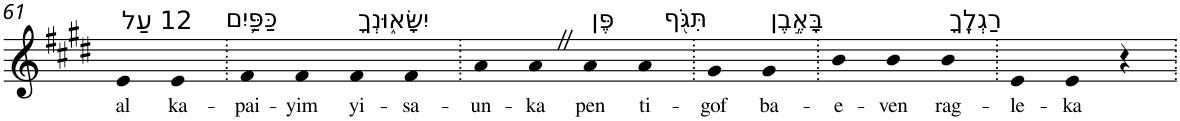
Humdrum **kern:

**kern	**text
*part1	*part1
*staff1	*staff1
*I"Piano	*
*I'Pno	*
!!LO:PB:g=z
*clefG2	*
*k[f#c#g#d#]	*
*E:	*
=61	=61
!LO:TX:a:t=12 עַל	!
!	!LO:LY:b
4e	al
!LO:TX:a:t=כַּפַּ֥יִם	!
!	!LO:LY:b
4e	ka-
=62.	=62.
!	!LO:LY:b
4f#	-pai-
!	!LO:LY:b
4f#	-yim
!LO:TX:a:t=יִשָּׂא֑וּנְךָ	!
!	!LO:LY:b
4f#	yi-
!	!LO:LY:b
4f#	-sa-
=63.	=63.
!	!LO:LY:b
4a	-un-
!	!LO:LY:b
4aZ	-ka
!LO:TX:a:t=פֶּן	!
!	!LO:LY:b
4a	pen
!LO:TX:a:t=תִּגֹּ֖ף	!
!	!LO:LY:b
4a	ti-
=64.	=64.
!	!LO:LY:b
4g#	-gof
!LO:TX:a:t=בָּאֶ֣בֶן	!
!	!LO:LY:b
4g#	ba-
=65.	=65.
!	!LO:LY:b
4b	-e-
!	!LO:LY:b
4b	-ven
!LO:TX:a:t=רַגְלֶֽךָ	!
!	!LO:LY:b
4b	rag-
=66.	=66.
!	!LO:LY:b
4e	-le-
!	!LO:LY:b
4e	-ka
4r	.
=.	=.
*-	*-
